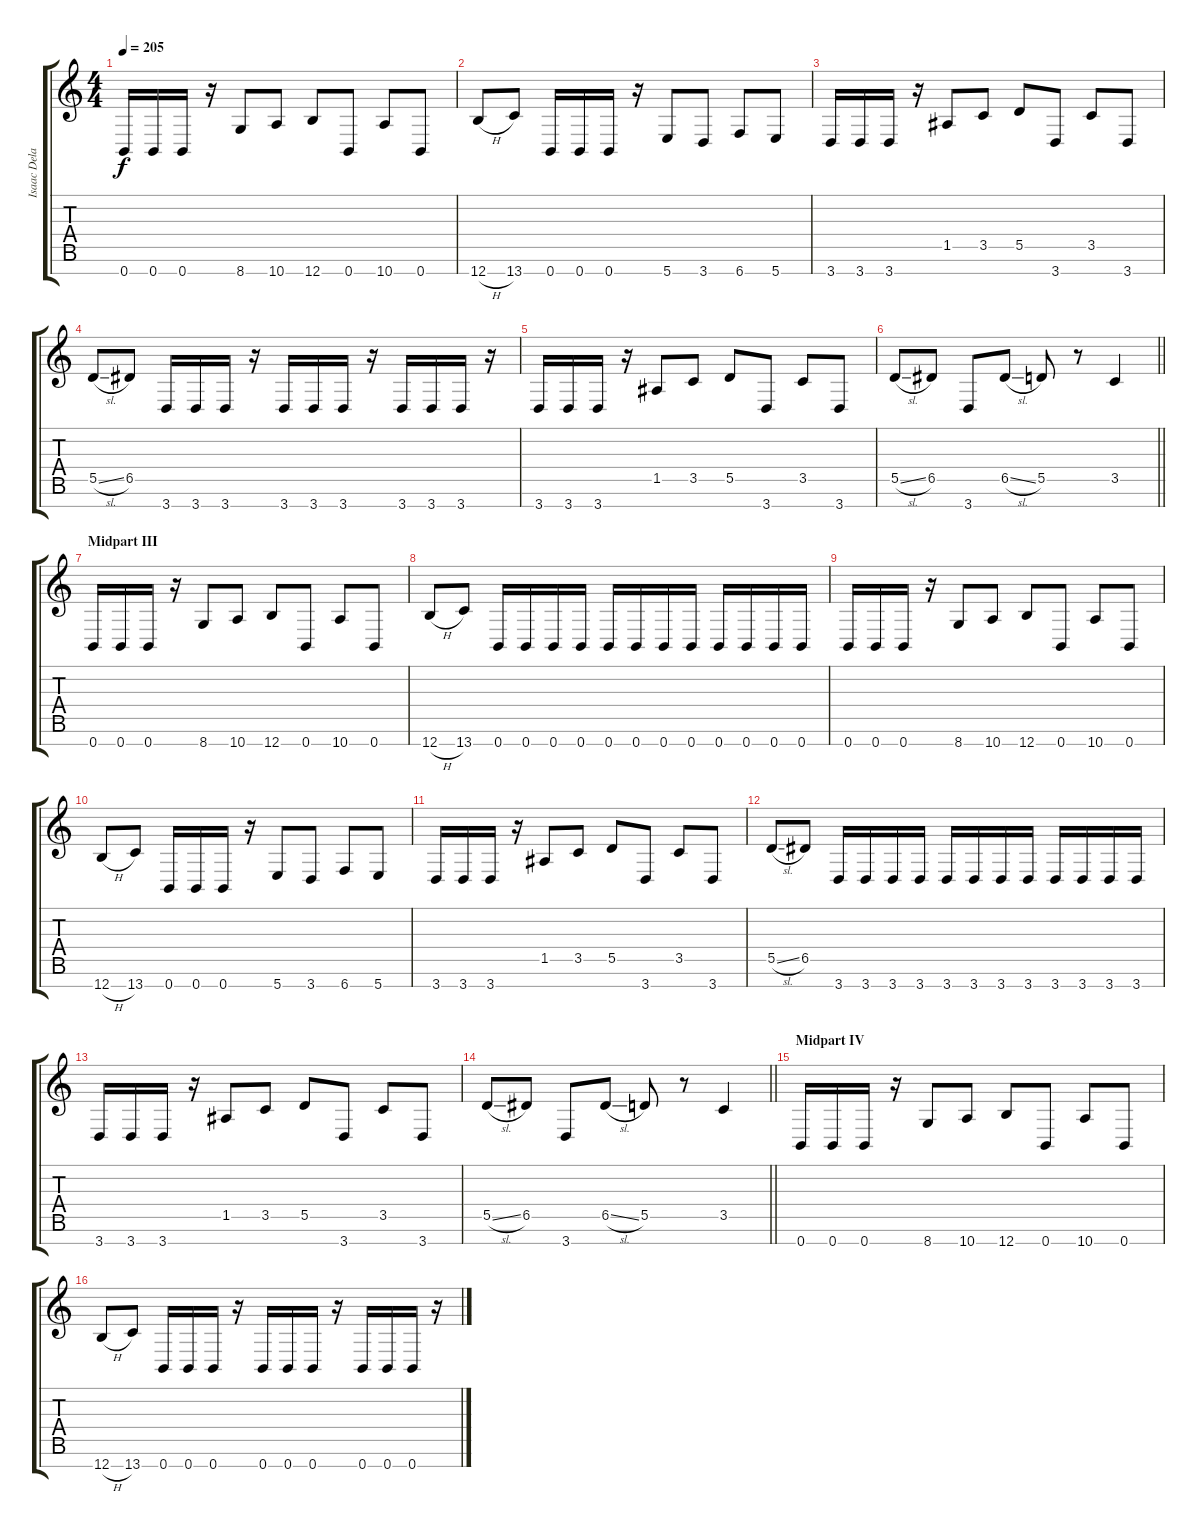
\track ("Isaac Delahaye" "Isaac Dela") {instrument distortionguitar}
\staff {score tabs}
\tuning (E4 B3 G3 D3 A2 E2 B1) {hide}
\ts (4 4)
\tempo 205
\clef g2
\ks c
0.7.16{dy f} 0.7.16 0.7.16 r.16 8.7.8 10.7.8 12.7.8 0.7.8 10.7.8 0.7.8 |
12.7{h}.8 13.7.8 0.7.16 0.7.16 0.7.16 r.16 5.7.8 3.7.8 6.7.8 5.7.8 |
3.7.16 3.7.16 3.7.16 r.16 1.5.8 3.5.8 5.5.8 3.7.8 3.5.8 3.7.8 |
5.5{sl}.8 6.5.8 3.7.16 3.7.16 3.7.16 r.16 3.7.16 3.7.16 3.7.16 r.16 3.7.16 3.7.16 3.7.16 r.16 |
3.7.16 3.7.16 3.7.16 r.16 1.5.8 3.5.8 5.5.8 3.7.8 3.5.8 3.7.8 |
\barLineRight lightlight
5.5{sl}.8 6.5.8 3.7.8 6.5{sl}.8 5.5.8 r.8 3.5.4 |
\section ("" "Midpart III")
0.7.16 0.7.16 0.7.16 r.16 8.7.8 10.7.8 12.7.8 0.7.8 10.7.8 0.7.8 |
12.7{h}.8 13.7.8 0.7.16 0.7.16 0.7.16 0.7.16 0.7.16 0.7.16 0.7.16 0.7.16 0.7.16 0.7.16 0.7.16 0.7.16 |
0.7.16 0.7.16 0.7.16 r.16 8.7.8 10.7.8 12.7.8 0.7.8 10.7.8 0.7.8 |
12.7{h}.8 13.7.8 0.7.16 0.7.16 0.7.16 r.16 5.7.8 3.7.8 6.7.8 5.7.8 |
3.7.16 3.7.16 3.7.16 r.16 1.5.8 3.5.8 5.5.8 3.7.8 3.5.8 3.7.8 |
5.5{sl}.8 6.5.8 3.7.16 3.7.16 3.7.16 3.7.16 3.7.16 3.7.16 3.7.16 3.7.16 3.7.16 3.7.16 3.7.16 3.7.16 |
3.7.16 3.7.16 3.7.16 r.16 1.5.8 3.5.8 5.5.8 3.7.8 3.5.8 3.7.8 |
\barLineRight lightlight
5.5{sl}.8 6.5.8 3.7.8 6.5{sl}.8 5.5.8 r.8 3.5.4 |
\section ("" "Midpart IV")
0.7.16 0.7.16 0.7.16 r.16 8.7.8 10.7.8 12.7.8 0.7.8 10.7.8 0.7.8 |
12.7{h}.8 13.7.8 0.7.16 0.7.16 0.7.16 r.16 0.7.16 0.7.16 0.7.16 r.16 0.7.16 0.7.16 0.7.16 r.16
